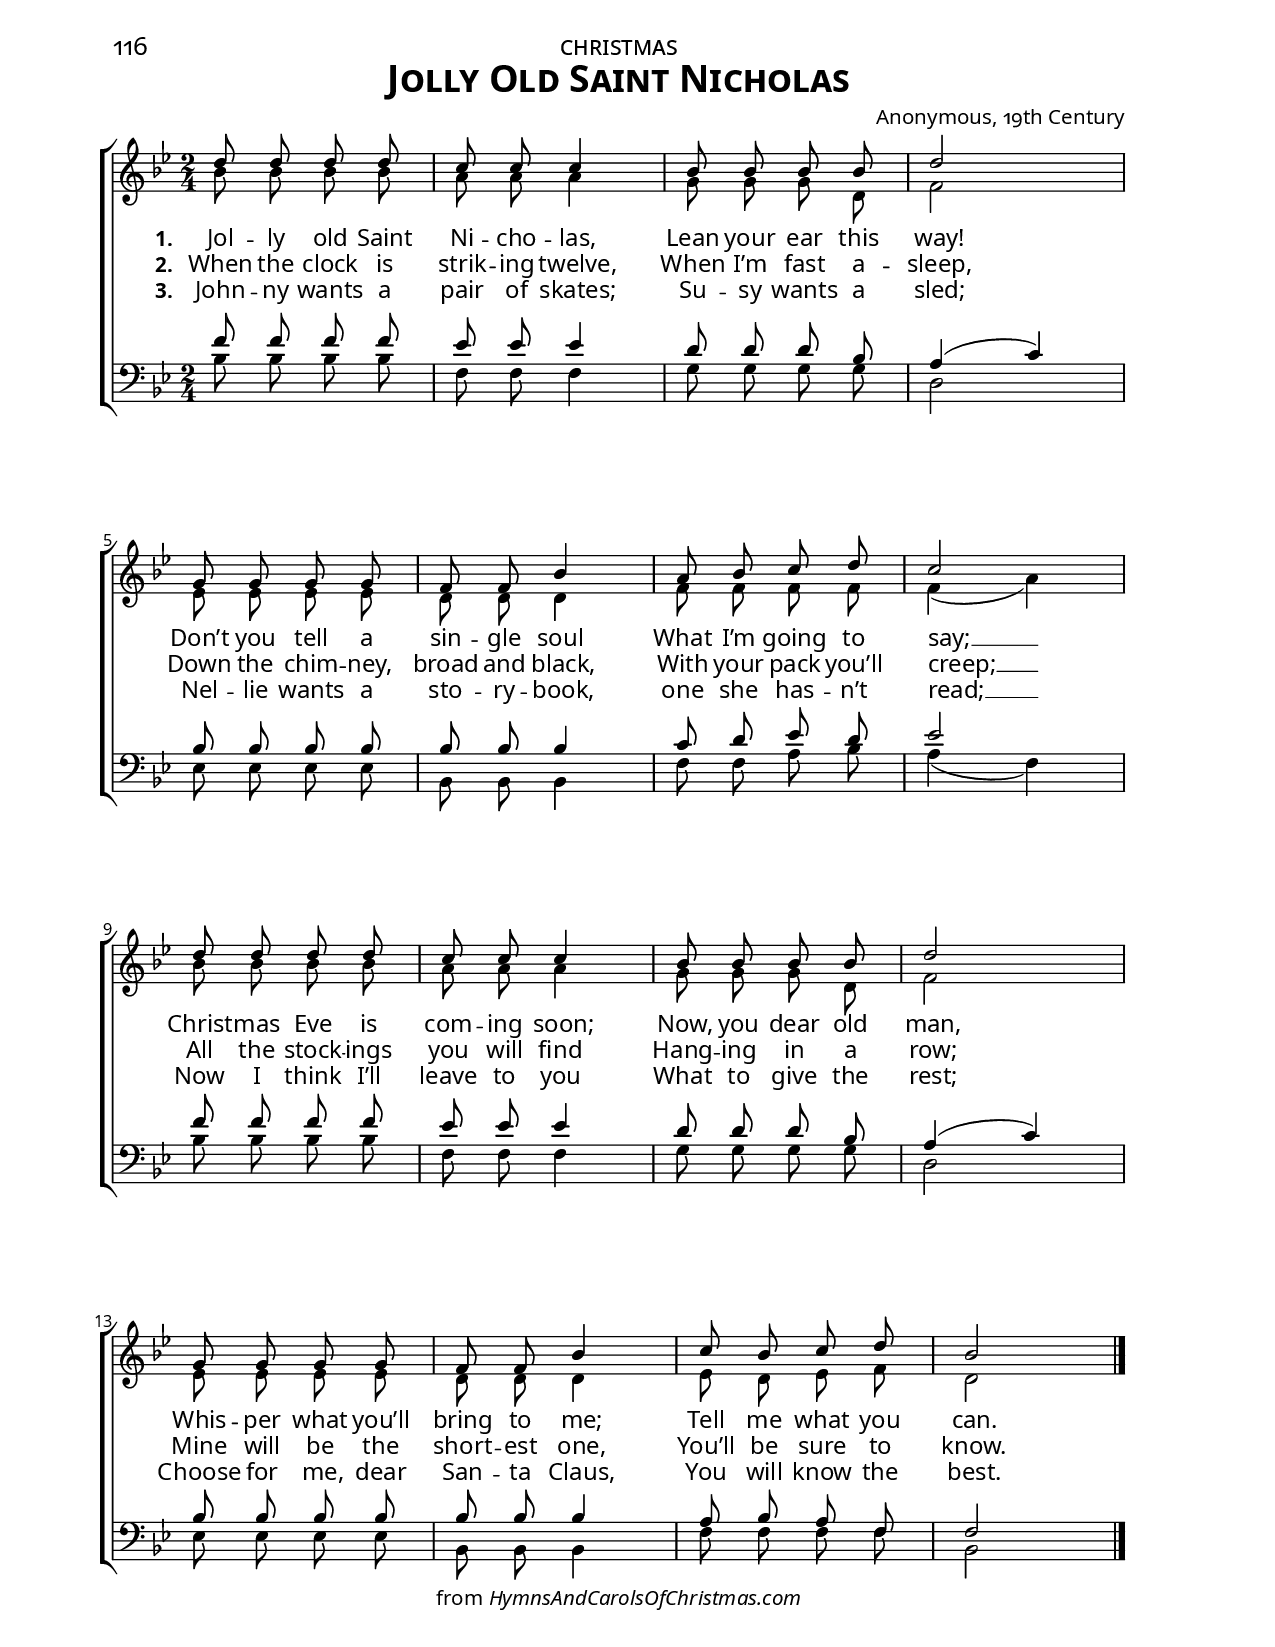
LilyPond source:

\version "2.24.0"
\include "util.ly"
\header {
  title = \markup{\override #'(font-name . "Garamond Premier Pro Semibold"){ \abs-fontsize #18 \smallCapsOldStyle"Jolly Old Saint Nicholas"}}
  composer = \markup\oldStyleNum"Anonymous, 19th Century"
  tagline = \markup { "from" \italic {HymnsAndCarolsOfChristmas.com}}
}
\paper {
  %print-all-headers = ##t
  paper-height = 11\in
  paper-width = 8.5\in
  indent = 0\in
  %system-system-spacing = #'((basic-distance . 10) (padding . 0))
  %system-system-spacing =
  %  #'((basic-distance . 0)
  %     (minimum-distance . 0)
  %     (padding . -0.35)
  %     (stretchability . 100))
  ragged-last-bottom = ##f
  ragged-bottom = ##f
  two-sided = ##t
  inner-margin = 1\in
  outer-margin = 0.75\in
  top-margin = 0.26\in
  bottom-margin = 0.25\in
  first-page-number = #116
  print-first-page-number = ##t
  headerLine = \markup{\override #'(font-name . "Garamond Premier Pro") \smallCapsOldStyle"christmas"}
  oddHeaderMarkup = \markup\fill-line{
     \override #'(font-name . "Garamond Premier Pro")\abs-fontsize #12.5
     \combine 
        \fill-line{"" \if \should-print-page-number
        \oldStylePageNum""
        }
        \fill-line{\headerLine}
  }
  evenHeaderMarkup = \markup {
     \override #'(font-name . "Garamond Premier Pro")\abs-fontsize #12.5
     \combine
        \if \should-print-page-number
        \oldStylePageNum""
        \fill-line{\headerLine}
  }
}
#(set-global-staff-size 18) \paper{ #(define fonts (make-pango-font-tree "Garamond Premier Pro" "Garamond Premier Pro" "Garamond Premier Pro" (/ 18 20))) }
global = {
  \key bes \major
  \time 2/4
}

sopMusic = \relative c' {
  \autoBeamOff
  d'8 d d d |
  c c c4 |
  bes8 bes bes bes |
  d2 | \break
  
  g,8 g g g |
  f f bes4 |
  a8 bes c d |
  c2 | \break
  
  d8 d d d |
  c c c4 |
  bes8 bes bes bes |
  d2 | \break
  
  g,8 g g g |
  f f bes4 |
  c8 bes c d |
  bes2 \bar "|."
}
sopWords = \lyricmode {
  
}

altoMusic = \relative c' {
  \autoBeamOff
  bes'8 bes bes bes |
  a a a4 |
  g8 g g d |
  f2 |
  
  ees8 ees ees ees |
  d d d4 |
  f8 f f f |
  f4( a) |
  
  bes8 bes bes bes |
  a a a4 |
  g8 g g d |
  f2 |
  
  ees8 ees ees ees |
  d d d4 |
  ees8 d ees f |
  d2 \bar "|."
}
altoWords = \lyricmode {
  \dropLyricsV
  \set stanza = #"1. "
  Jol -- ly old Saint Ni -- cho -- las,
  Lean your ear this way!
  Don’t you tell a sin -- gle soul
  What I’m going to say; __
  Christ -- mas Eve is com -- ing soon;
  Now, you dear old man,
  Whis -- per what you’ll bring to me;
  Tell me what you can.
}
altoWordsII = \lyricmode {
  \dropLyricsV
  \set stanza = #"2. "
  When the clock is strik -- ing twelve,
  When I’m fast a -- sleep,
  Down the chim -- ney, broad and black,
  With your pack you’ll creep; __
  All the stock -- ings you will find
  Hang -- ing in a row;
  Mine will be the short -- est one,
  You’ll be sure to know.
}
altoWordsIII = \lyricmode {
  \dropLyricsV
  \set stanza = #"3. "
  John -- ny wants a pair of skates;
  Su -- sy wants a sled;
  Nel -- lie wants a sto -- ry -- book,
  one she has -- n’t read; __
  Now I think I’ll leave to you
  What to give the rest;
  Choose for me, dear San -- ta Claus,
  You will know the best.
}
altoWordsIV = \lyricmode {
}
altoWordsV = \lyricmode {
}
altoWordsVI = \lyricmode {
}
tenorMusic = \relative c' {
  \autoBeamOff
  f8 f f f |
  ees ees ees4 |
  d8 d d bes |
  a4( c) |
  
  bes8 bes bes bes |
  bes bes bes4 |
  c8 d ees d |
  ees2 |
  
  f8 f f f |
  ees ees ees4 |
  d8 d d bes |
  a4( c) |
  
  bes8 bes bes bes |
  bes bes bes4 |
  a8 bes a f |
  f2 \bar "|."
}
tenorWords = \lyricmode {

}

bassMusic = \relative c {
  \autoBeamOff
  bes'8 bes bes bes |
  f f f4 |
  g8 g g g |
  d2 |
  
  ees8 ees ees ees |
  bes bes bes4 |
  f'8 f a bes |
  a4( f) |
  
  bes8 bes bes bes |
  f f f4 |
  g8 g g g |
  d2 |
  
  ees8 ees ees ees |
  bes bes bes4 |
  f'8 f f f |
  bes,2 \bar "|."
}
bassWords = \lyricmode {

}

pianoRH = \relative c' {
  
}
pianoLH = \relative c' {
  
}

\score {
  <<
   \new ChoirStaff <<
    \new Staff = women <<
      \new Voice = "sopranos" { \voiceOne << \global \sopMusic >> }
      \new Voice = "altos" { \voiceTwo << \global \altoMusic >> }
    >>
    \new Lyrics \with { alignAboveContext = #"women" } \lyricsto "sopranos" \sopWords
     \new Lyrics = "altosVI"  \with { alignBelowContext = #"women" } \lyricsto "altos" \altoWordsVI
    \new Lyrics = "altosV"  \with { alignBelowContext = #"women" } \lyricsto "altos" \altoWordsV
    \new Lyrics = "altosIV"  \with { alignBelowContext = #"women" } \lyricsto "altos" \altoWordsIV
    \new Lyrics = "altosIII"  \with { alignBelowContext = #"women" } \lyricsto "altos" \altoWordsIII
    \new Lyrics = "altosII"  \with { alignBelowContext = #"women" } \lyricsto "altos" \altoWordsII
    \new Lyrics = "altos"  \with { alignBelowContext = #"women" \override VerticalAxisGroup.nonstaff-relatedstaff-spacing = #'((basic-distance . 1))} \lyricsto "altos" \altoWords
   \new Staff = men <<
      \clef bass
      \new Voice = "tenors" { \voiceOne << \global \tenorMusic >> }
      \new Voice = "basses" { \voiceTwo << \global \bassMusic >> }
    >>
    \new Lyrics \with { alignAboveContext = #"men"  } \lyricsto "tenors" \tenorWords
    \new Lyrics \with { alignBelowContext = #"men"  } \lyricsto "basses" \bassWords
  >>
%    \new PianoStaff << \new Staff { \new Voice { \pianoRH } } \new Staff { \clef "bass" \pianoLH } >>
  >>
  \layout {
  \context {
    \Lyrics
    \override LyricText.font-size = #1.3
  }
    \context {
      \Score
      %\override SpacingSpanner.base-shortest-duration = #(ly:make-moment 1/8)
      %\override SpacingSpanner.common-shortest-duration = #(ly:make-moment 1/4)
    }
    \context {
      % Remove all empty staves
      % \Staff \RemoveEmptyStaves \override VerticalAxisGroup.remove-first = ##t
    }
    \context {
      \Lyrics
      \override LyricText.X-offset = #center-on-word
    }
  }
}

